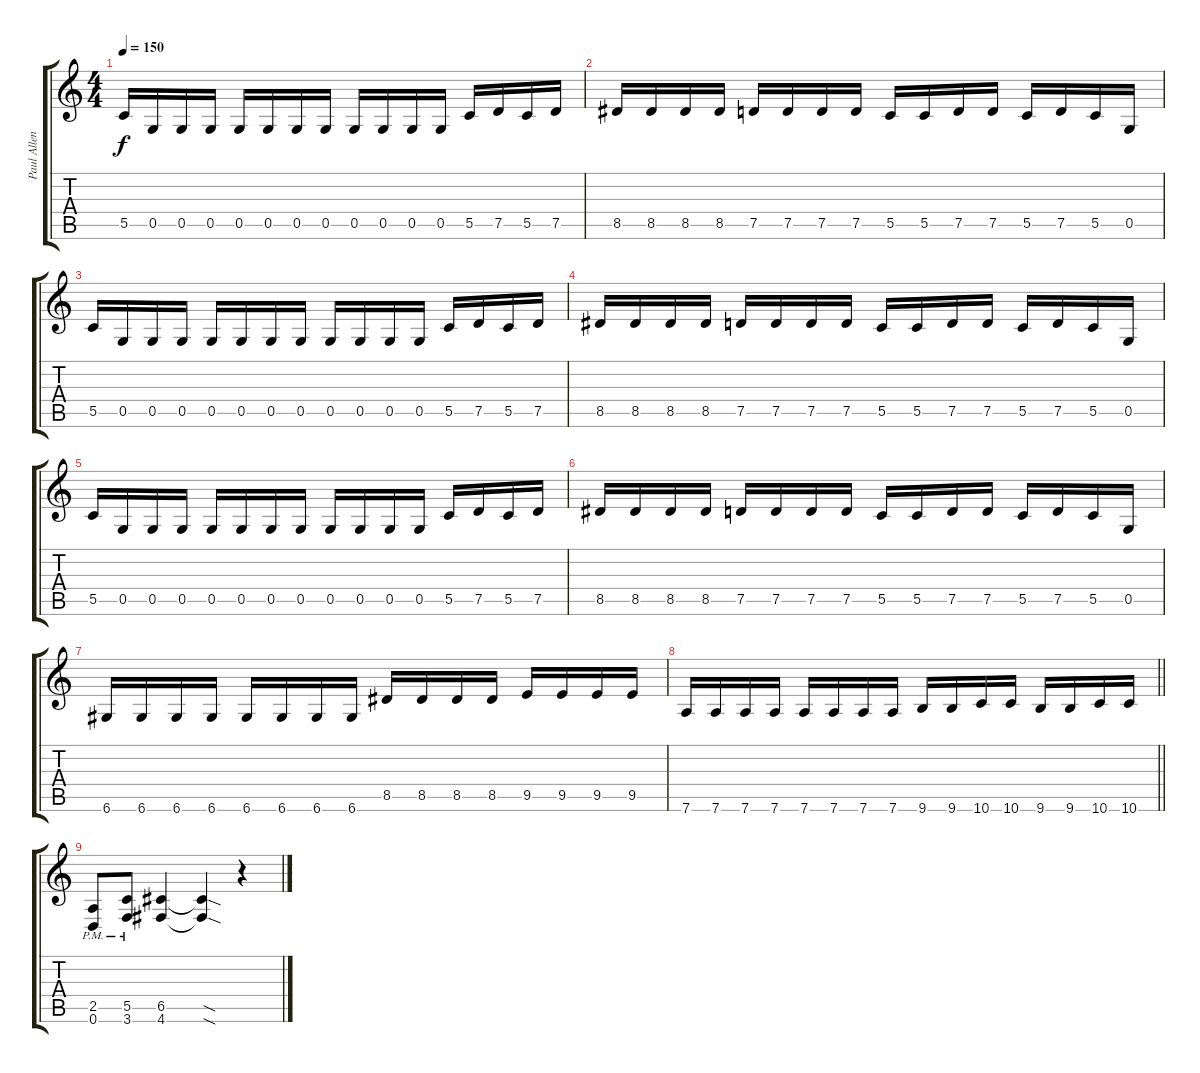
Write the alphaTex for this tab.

\track ("Paul Allender" "Paul Allen") {instrument distortionguitar}
\staff {score tabs}
\tuning (D4 A3 F3 C3 G2 D2) {hide}
\ts (4 4)
\tempo 150
\clef g2
\ks c
5.5.16{dy f} 0.5.16 0.5.16 0.5.16 0.5.16 0.5.16 0.5.16 0.5.16 0.5.16 0.5.16 0.5.16 0.5.16 5.5.16 7.5.16 5.5.16 7.5.16 |
8.5.16 8.5.16 8.5.16 8.5.16 7.5.16 7.5.16 7.5.16 7.5.16 5.5.16 5.5.16 7.5.16 7.5.16 5.5.16 7.5.16 5.5.16 0.5.16 |
5.5.16 0.5.16 0.5.16 0.5.16 0.5.16 0.5.16 0.5.16 0.5.16 0.5.16 0.5.16 0.5.16 0.5.16 5.5.16 7.5.16 5.5.16 7.5.16 |
8.5.16 8.5.16 8.5.16 8.5.16 7.5.16 7.5.16 7.5.16 7.5.16 5.5.16 5.5.16 7.5.16 7.5.16 5.5.16 7.5.16 5.5.16 0.5.16 |
5.5.16 0.5.16 0.5.16 0.5.16 0.5.16 0.5.16 0.5.16 0.5.16 0.5.16 0.5.16 0.5.16 0.5.16 5.5.16 7.5.16 5.5.16 7.5.16 |
8.5.16 8.5.16 8.5.16 8.5.16 7.5.16 7.5.16 7.5.16 7.5.16 5.5.16 5.5.16 7.5.16 7.5.16 5.5.16 7.5.16 5.5.16 0.5.16 |
6.6.16 6.6.16 6.6.16 6.6.16 6.6.16 6.6.16 6.6.16 6.6.16 8.5.16 8.5.16 8.5.16 8.5.16 9.5.16 9.5.16 9.5.16 9.5.16 |
\barLineRight lightlight
7.6.16 7.6.16 7.6.16 7.6.16 7.6.16 7.6.16 7.6.16 7.6.16 9.6.16 9.6.16 10.6.16 10.6.16 9.6.16 9.6.16 10.6.16 10.6.16 |
(2.5{pm} 0.6{pm}).8 (5.5{pm} 3.6{pm}).8 (6.5 4.6).4 (6.5{sod t} 4.6{sod t}).4 r.4
